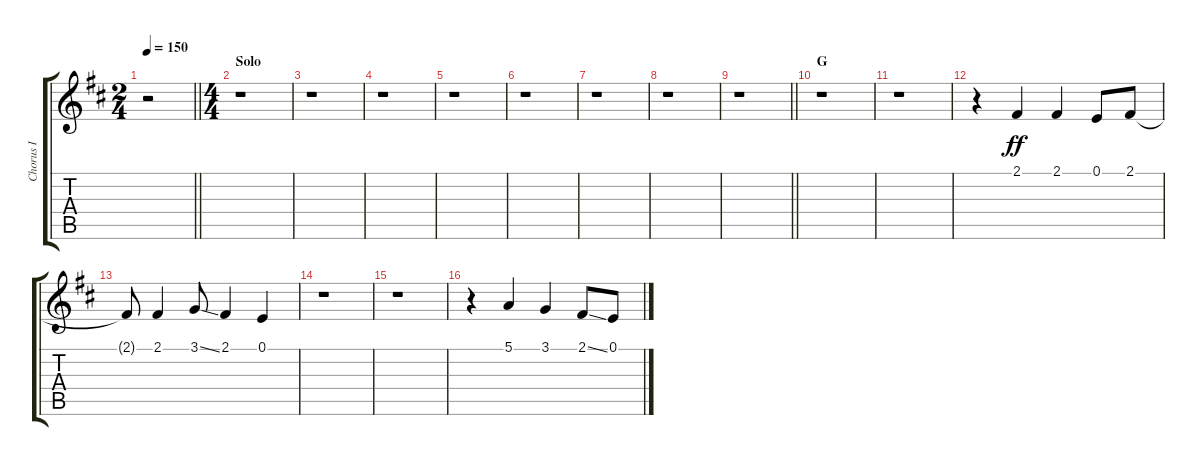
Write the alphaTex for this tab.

\track ("Chorus I" "Chorus I") {instrument voiceoohs}
\staff {score tabs}
\tuning (E4 B3 G3 D3 A2 E2) {hide}
\ts (2 4)
\tempo 150
\clef g2
\barLineRight lightlight
\ks d
r.2{dy ff} |
\ts (4 4)
\section ("" "Solo")
r.1 |
r.1 |
r.1 |
r.1 |
r.1 |
r.1 |
r.1 |
\barLineRight lightlight
r.1 |
\section ("" "G")
r.1 |
r.1 |
r.4 2.1.4 2.1.4 0.1.8 2.1.8 |
2.1{t}.8 2.1.4 3.1{ss}.8 2.1.4 0.1.4 |
r.1 |
r.1 |
r.4 5.1.4 3.1.4 2.1{ss}.8 0.1.8
